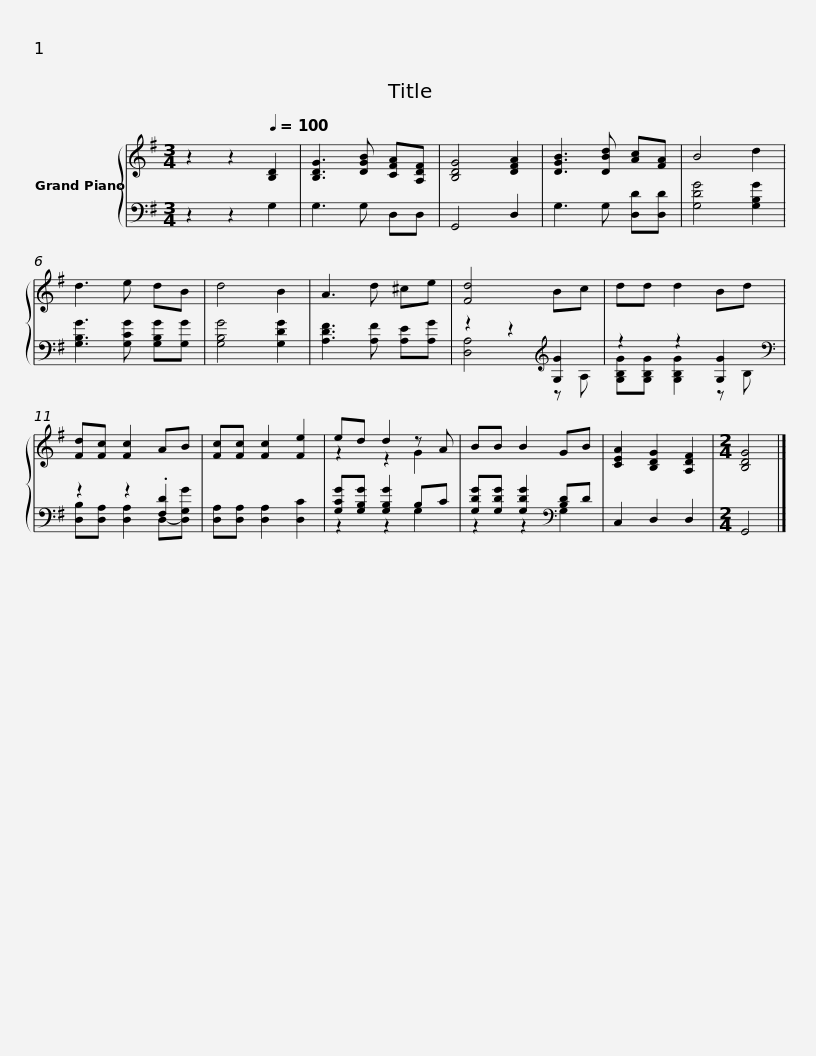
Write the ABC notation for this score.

X:1
%%score { ( 1 4 ) | ( 2 3 ) }
L:1/8
M:3/4
I:linebreak $
K:G
V:1 treble
V:4 treble
V:2 bass
V:3 bass
V:1
 z2 z2[Q:1/4=100] [B,D]2 | [B,DG]3 [DGB] [CFA][A,DF] | [B,DG]4 [DFA]2 | [DGB]3 [DBd] [Ac][FA] | B4 d2 | %5
 d3 e dB | d4 B2 | A3 d ^ce |$ [Fd]4 Bc | dd d2 Bd | %10
 [Fd][Fc] [Fc]2 AB | [Fc][Fc] [Fc]2 [Fe]2 | ed d2 z A | BB B2 GB |$ [CEA]2 [B,DG]2 [A,DF]2 | %15
[M:2/4] [B,DG]4 |] %16
V:2
 z2 z2 G,2 | G,3 G, D,D, | G,,4 D,2 | G,3 G, [D,D][D,D] | [G,DG]4 [G,B,G]2 | %5
 [G,B,G]3 [G,CG] [G,B,G][G,G] | [G,B,G]4 [G,DG]2 | [A,DF]3 [A,F] [A,E][A,G] |$ z2 z2[K:treble] [G,G]2 | z2 z2 [G,G]2[K:bass] | %10
 z2 z2 .[F,D]2 | [D,A,][D,A,] [D,A,]2 [D,C]2 | [G,CG][G,B,G] [G,B,G]2 B,C | [G,DG][G,DG] [G,DG]2[K:bass] [B,D]D |$ C,2 D,2 D,2 | %15
[M:2/4] G,,4 |] %16
V:3
 x6 | x6 | x6 | x6 | x6 | %5
 x6 | x6 | x6 |$ [D,A,]4[K:treble] z A, | [G,B,G][G,B,G] [G,B,G]2 z[K:bass] B, | %10
 [D,B,][D,A,] [D,A,]2 D,-[D,G,G] | x6 | z2 z2 G,2 | z2 z2[K:bass] G,2 |$ x6 | %15
[M:2/4] x4 |] %16
V:4
 x6 | x6 | x6 | x6 | x6 | %5
 x6 | x6 | x6 |$ x6 | x6 | %10
 x6 | x6 | z2 z2 G2 | x6 |$ x6 | %15
[M:2/4] x4 |] %16
